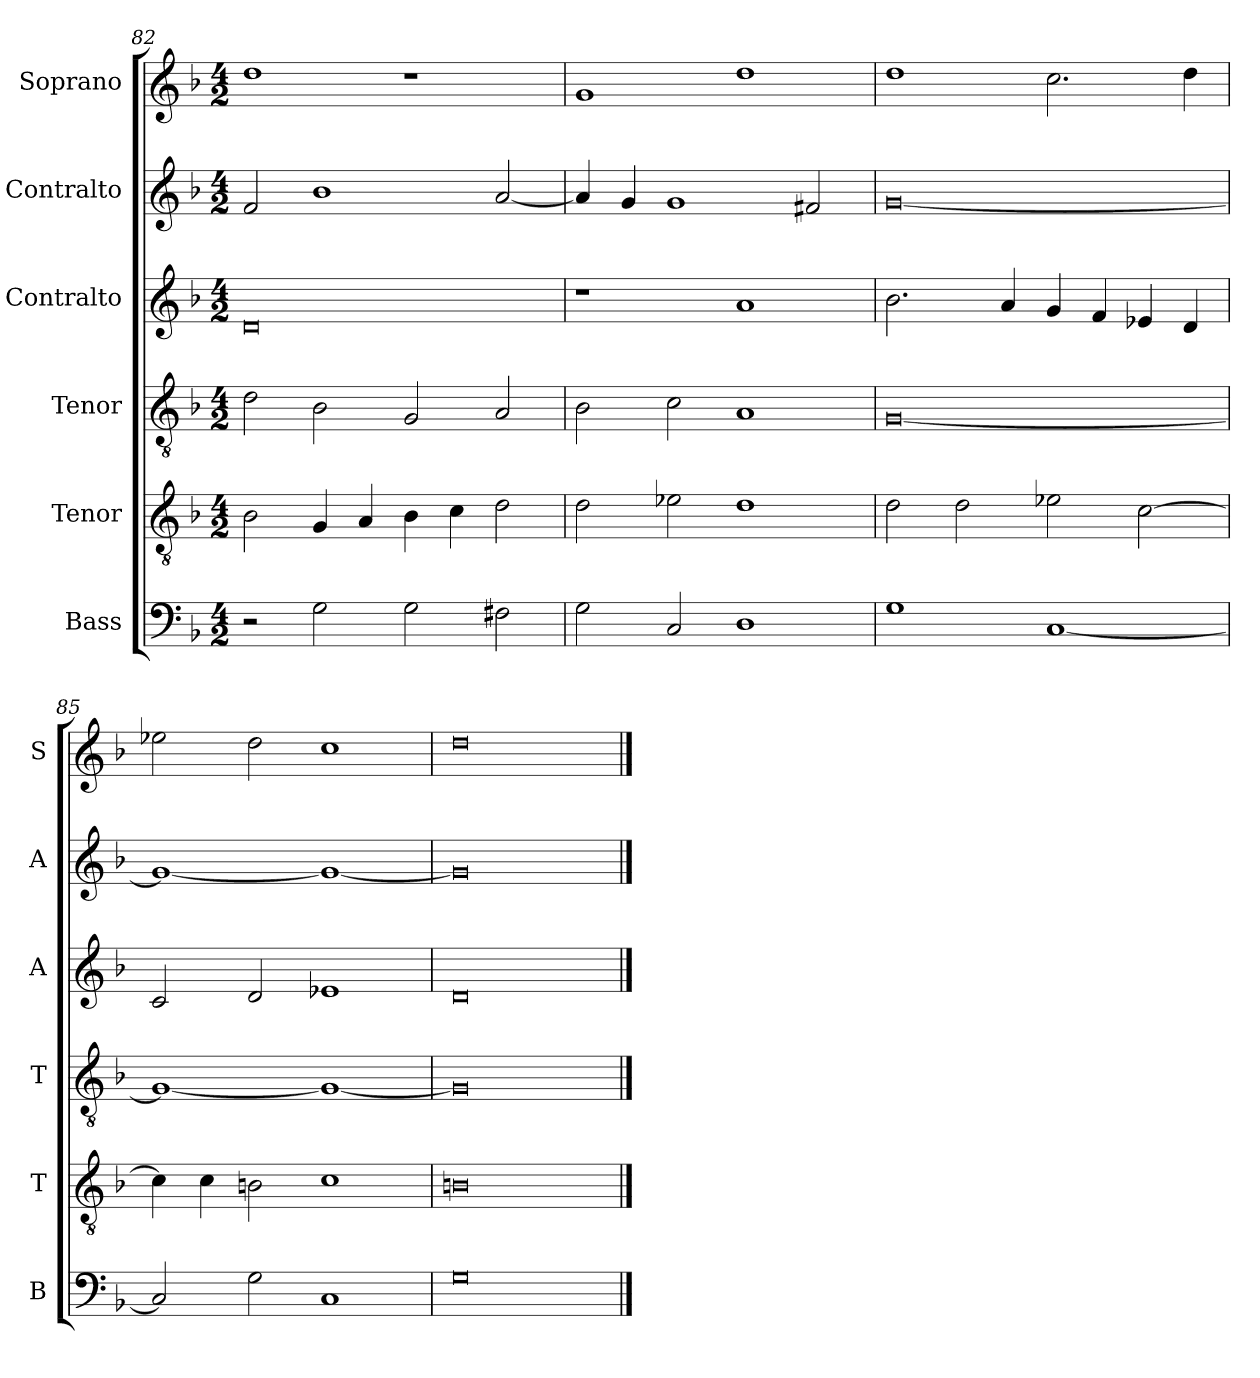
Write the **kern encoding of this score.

**kern	**kern	**kern	**kern	**kern	**kern
*part6	*part5	*part4	*part3	*part2	*part1
*staff6	*staff5	*staff4	*staff3	*staff2	*staff1
*I"Bass	*I"Tenor	*I"Tenor	*I"Contralto	*I"Contralto	*I"Soprano
*I'B	*I'T	*I'T	*I'A	*I'A	*I'S
*clefF4	*clefGv2	*clefGv2	*clefG2	*clefG2	*clefG2
*k[b-]	*k[b-]	*k[b-]	*k[b-]	*k[b-]	*k[b-]
*G:dor	*G:dor	*G:dor	*G:dor	*G:dor	*G:dor
*M4/2	*M4/2	*M4/2	*M4/2	*M4/2	*M4/2
=82	=82	=82	=82	=82	=82
2r	2B-	2d	0d	2f	1dd
2G	4G	2B-	.	1b-	.
.	4A	.	.	.	.
2G	4B-	2G	.	.	1r
.	4c	.	.	.	.
2F#X	2d	2A	.	[2a	.
=83	=83	=83	=83	=83	=83
2G	2d	2B-	1r	4a]	1g
.	.	.	.	4g	.
2C	2e-X	2c	.	1g	.
1D	1d	1A	1a	.	1dd
.	.	.	.	2f#X	.
=84	=84	=84	=84	=84	=84
1G	2d	[0G	2.b-	[0g	1dd
.	2d	.	.	.	.
.	.	.	4a	.	.
[1C	2e-X	.	4g	.	2.cc
.	.	.	4f	.	.
.	[2c	.	4e-X	.	.
.	.	.	4d	.	4dd
=85	=85	=85	=85	=85	=85
2C]	4c]	1G_	2c	1g_	2ee-X
.	4c	.	.	.	.
2G	2Bn	.	2d	.	2dd
1C	1c	1G_	1e-X	1g_	1cc
=86	=86	=86	=86	=86	=86
0G	0Bn	0G]	0d	0g]	0dd
==	==	==	==	==	==
*-	*-	*-	*-	*-	*-
